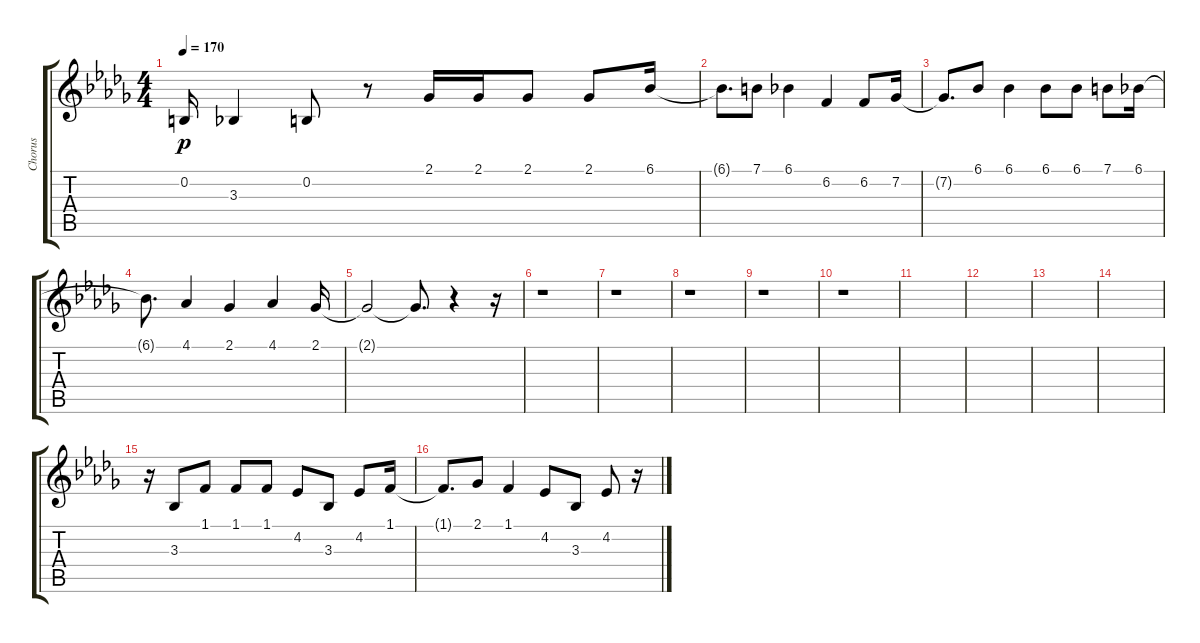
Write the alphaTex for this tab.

\track ("Chorus" "Chorus") {instrument lead1square}
\staff {score tabs}
\tuning (E4 B3 G3 D3 A2 E2) {hide}
\ts (4 4)
\tempo 170
\clef g2
\ks db
0.2{t}.16{dy p} 3.3.4 0.2.8 r.8 2.1.16 2.1.16 2.1.8 2.1.8 6.1.16 |
6.1{t}.8{d} 7.1.8 6.1.4 6.2.4 6.2.8 7.2.16 |
7.2{t}.8{d} 6.1.8 6.1.4 6.1.8 6.1.8 7.1.8 6.1.16 |
6.1{t}.8{d} 4.1.4 2.1.4 4.1.4 2.1.16 |
2.1{t}.2 2.1{t}.8{d} r.4 r.16 |
r.1 |
r.1 |
r.1 |
r.1 |
r.1 |
|
|
|
|
r.16 3.3.8 1.1.8 1.1.8 1.1.8 4.2.8 3.3.8 4.2.8 1.1.16 |
1.1{t}.8{d} 2.1.8 1.1.4 4.2.8 3.3.8 4.2.8 r.16
